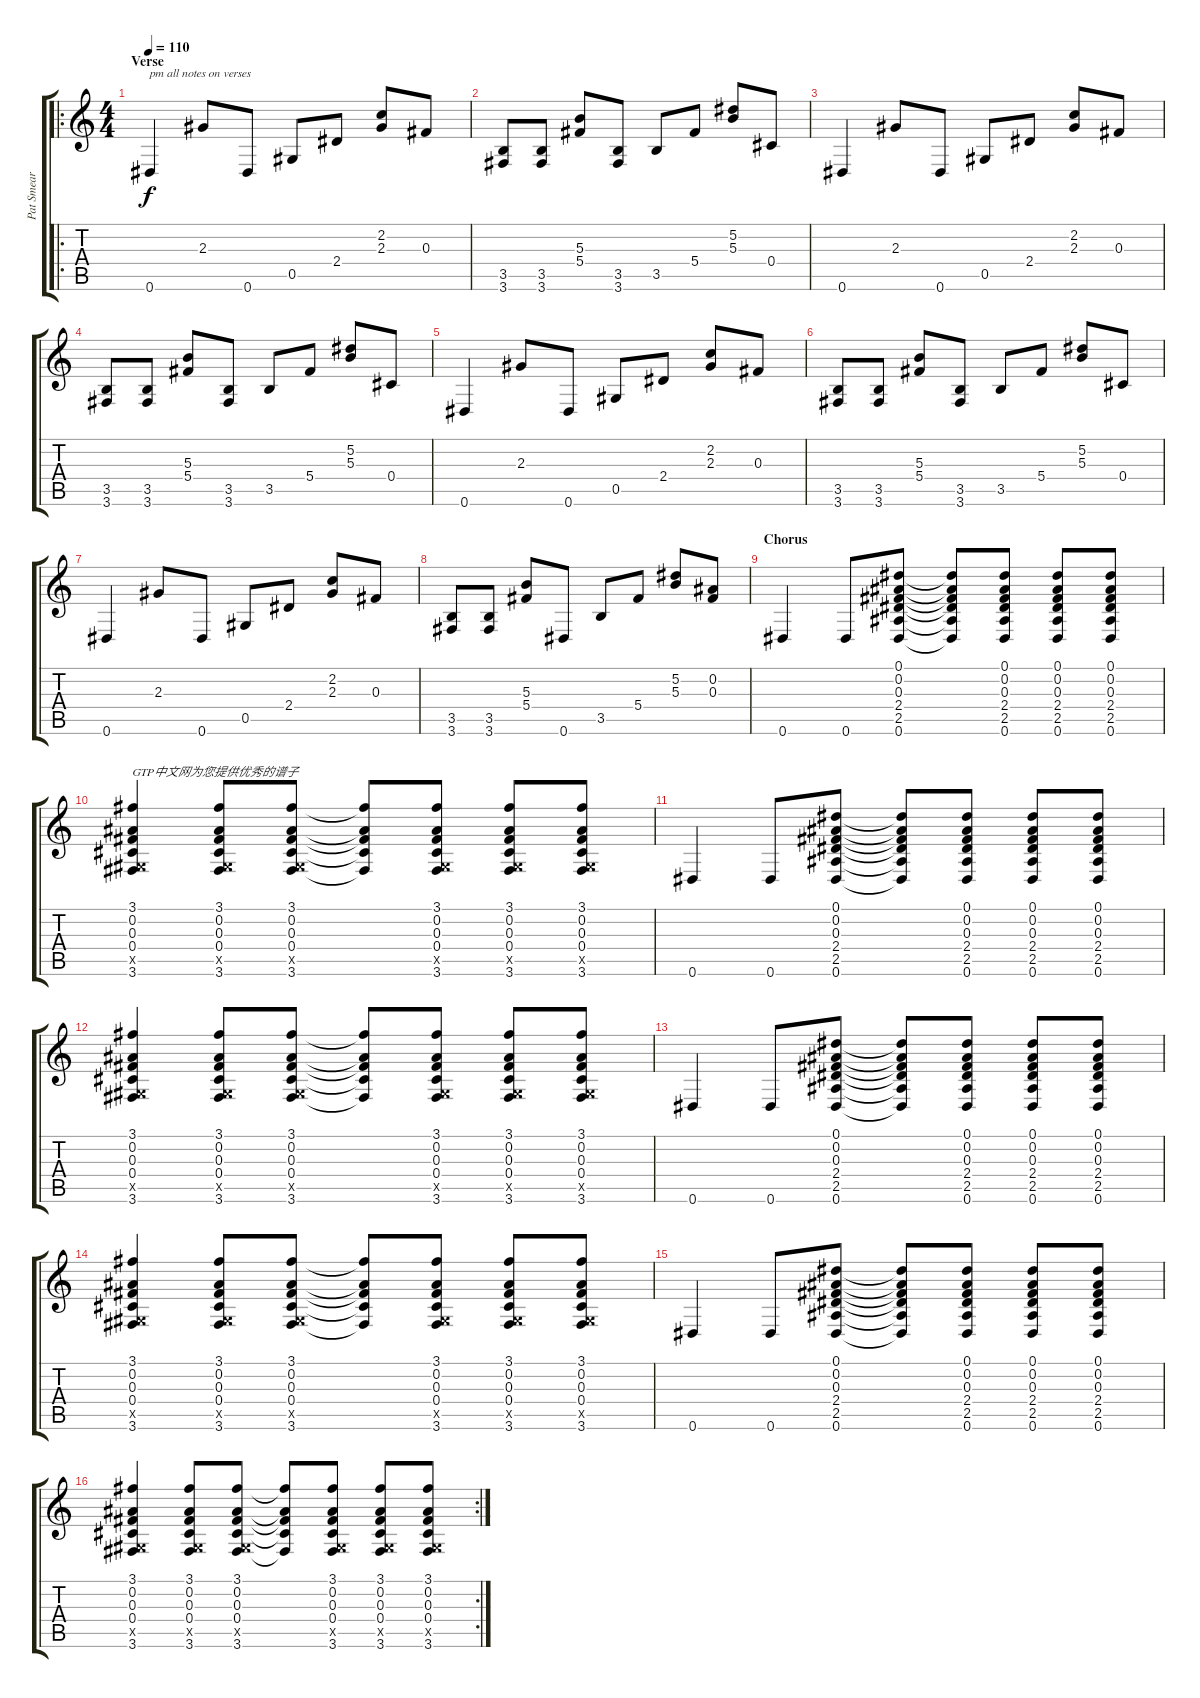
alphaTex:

\track ("Pat Smear" "Pat Smear") {instrument acousticguitarsteel}
\staff {score tabs}
\tuning (Eb4 Bb3 Gb3 Db3 Ab2 Eb2) {hide}
\ro
\ts (4 4)
\section ("" "Verse")
\tempo 110
\clef g2
\ks c
0.6.4{txt "pm all notes on verses" dy f instrument acousticguitarsteel} 2.3.8 0.6.8 0.5.8 2.4.8 (2.2 2.3).8 0.3.8 |
(3.5 3.6).8 (3.5 3.6).8 (5.3 5.4).8 (3.5 3.6).8 3.5.8 5.4.8 (5.2 5.3).8 0.4.8 |
0.6.4 2.3.8 0.6.8 0.5.8 2.4.8 (2.2 2.3).8 0.3.8 |
(3.5 3.6).8 (3.5 3.6).8 (5.3 5.4).8 (3.5 3.6).8 3.5.8 5.4.8 (5.2 5.3).8 0.4.8 |
0.6.4 2.3.8 0.6.8 0.5.8 2.4.8 (2.2 2.3).8 0.3.8 |
(3.5 3.6).8 (3.5 3.6).8 (5.3 5.4).8 (3.5 3.6).8 3.5.8 5.4.8 (5.2 5.3).8 0.4.8 |
0.6.4 2.3.8 0.6.8 0.5.8 2.4.8 (2.2 2.3).8 0.3.8 |
(3.5 3.6).8 (3.5 3.6).8 (5.3 5.4).8 0.6.8 3.5.8 5.4.8 (5.2 5.3).8 (0.2 0.3).8 |
\section ("" "Chorus")
0.6.4 0.6.8 (0.1 0.2 0.3 2.4 2.5 0.6).8 (0.1{t} 0.2{t} 0.3{t} 2.4{t} 2.5{t} 0.6{t}).8 (0.1 0.2 0.3 2.4 2.5 0.6).8 (0.1 0.2 0.3 2.4 2.5 0.6).8 (0.1 0.2 0.3 2.4 2.5 0.6).8 |
(3.1 0.2 0.3 0.4 0.5{x} 3.6).4{txt "GTP中文网为您提供优秀的谱子"} (3.1 0.2 0.3 0.4 0.5{x} 3.6).8 (3.1 0.2 0.3 0.4 0.5{x} 3.6).8 (3.1{t} 0.2{t} 0.3{t} 0.4{t} 3.6{t}).8 (3.1 0.2 0.3 0.4 0.5{x} 3.6).8 (3.1 0.2 0.3 0.4 0.5{x} 3.6).8 (3.1 0.2 0.3 0.4 0.5{x} 3.6).8 |
0.6.4 0.6.8 (0.1 0.2 0.3 2.4 2.5 0.6).8 (0.1{t} 0.2{t} 0.3{t} 2.4{t} 2.5{t} 0.6{t}).8 (0.1 0.2 0.3 2.4 2.5 0.6).8 (0.1 0.2 0.3 2.4 2.5 0.6).8 (0.1 0.2 0.3 2.4 2.5 0.6).8 |
(3.1 0.2 0.3 0.4 0.5{x} 3.6).4 (3.1 0.2 0.3 0.4 0.5{x} 3.6).8 (3.1 0.2 0.3 0.4 0.5{x} 3.6).8 (3.1{t} 0.2{t} 0.3{t} 0.4{t} 3.6{t}).8 (3.1 0.2 0.3 0.4 0.5{x} 3.6).8 (3.1 0.2 0.3 0.4 0.5{x} 3.6).8 (3.1 0.2 0.3 0.4 0.5{x} 3.6).8 |
0.6.4 0.6.8 (0.1 0.2 0.3 2.4 2.5 0.6).8 (0.1{t} 0.2{t} 0.3{t} 2.4{t} 2.5{t} 0.6{t}).8 (0.1 0.2 0.3 2.4 2.5 0.6).8 (0.1 0.2 0.3 2.4 2.5 0.6).8 (0.1 0.2 0.3 2.4 2.5 0.6).8 |
(3.1 0.2 0.3 0.4 0.5{x} 3.6).4 (3.1 0.2 0.3 0.4 0.5{x} 3.6).8 (3.1 0.2 0.3 0.4 0.5{x} 3.6).8 (3.1{t} 0.2{t} 0.3{t} 0.4{t} 3.6{t}).8 (3.1 0.2 0.3 0.4 0.5{x} 3.6).8 (3.1 0.2 0.3 0.4 0.5{x} 3.6).8 (3.1 0.2 0.3 0.4 0.5{x} 3.6).8 |
0.6.4 0.6.8 (0.1 0.2 0.3 2.4 2.5 0.6).8 (0.1{t} 0.2{t} 0.3{t} 2.4{t} 2.5{t} 0.6{t}).8 (0.1 0.2 0.3 2.4 2.5 0.6).8 (0.1 0.2 0.3 2.4 2.5 0.6).8 (0.1 0.2 0.3 2.4 2.5 0.6).8 |
\rc 2
(3.1 0.2 0.3 0.4 0.5{x} 3.6).4 (3.1 0.2 0.3 0.4 0.5{x} 3.6).8 (3.1 0.2 0.3 0.4 0.5{x} 3.6).8 (3.1{t} 0.2{t} 0.3{t} 0.4{t} 3.6{t}).8 (3.1 0.2 0.3 0.4 0.5{x} 3.6).8 (3.1 0.2 0.3 0.4 0.5{x} 3.6).8 (3.1 0.2 0.3 0.4 0.5{x} 3.6).8
